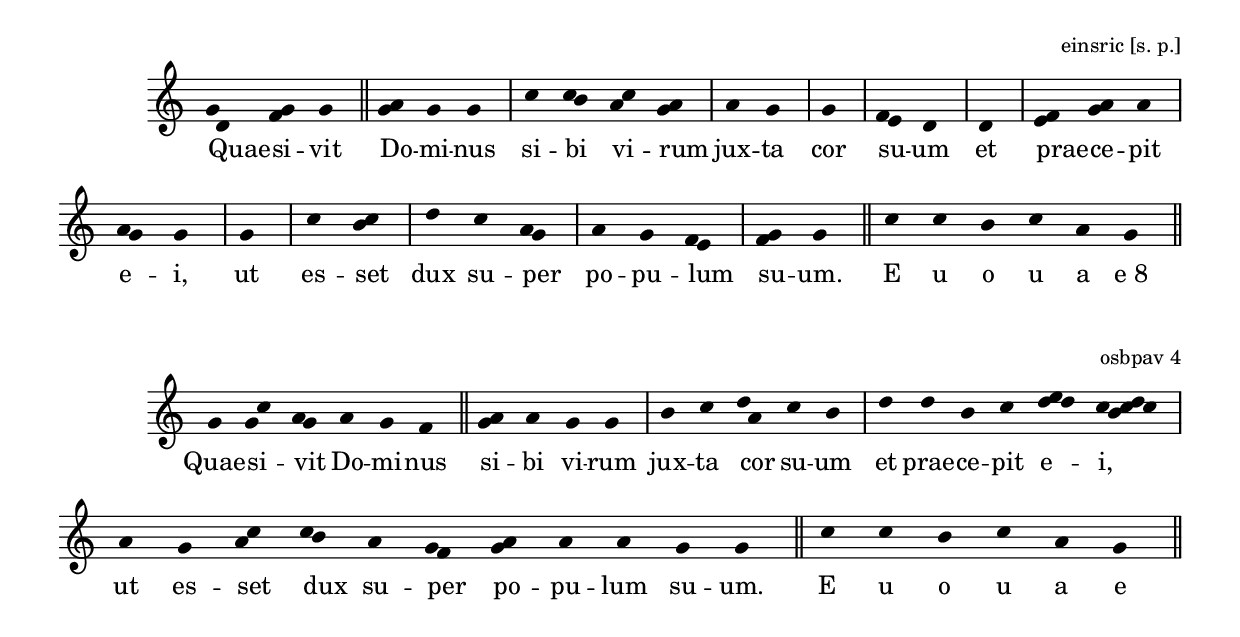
\version "2.19.32"

\include "../lib/synopsis.ily"

\score {
  \transpose c c' {
    \plainchant
    \melisma { g4 d } \melisma { f g } g \bar "||" \melisma { g a } g g \bar "|" c' \melisma { c' b }
    \melisma { a c' } \melisma { g a } \bar "|" a g \bar "|" g \bar "|" \melisma { f e } d \bar "|"
    d \bar "|" \melisma { e f } \melisma { g a } a \bar "|" \melisma { a g } g \bar "|"
    g \bar "|" c' \melisma { b c' } \bar "|" d'
    c' \melisma { a g } \bar "|" a g \melisma { f e } \bar "|" \melisma { f g } g \bar "||"
    c' c' b c' a g \bar "||"
  }
  \addlyrics {
    Quae -- si -- vit Do -- mi -- nus si -- bi
    vi -- rum jux -- ta cor su -- um
    et prae -- ce -- pit e -- i,
    ut es -- set dux
    su -- per po -- pu -- lum su -- um.
    E u o u a "e 8"
  }
  \header {
    quid = "antiphona"
    fontes = "einsric [s. p.]"
  }
}

\score {
  \transpose c c' {
    \plainchant
    g4 \melisma { g c' } \melisma { a g } a g f \bar "||"
    \melisma { g a } a g g \bar "|"
    b c' \melisma { d' a } c' b \bar "|"
    d' d' b c' \melisma { d' e' d' } \melisma { c' b c' d' c' } \bar "|"
    a g \melisma { a c' } \melisma { c' b }
    a \melisma { g f } \melisma { g a } a a g g \bar "||"
    c' c' b c' a g \bar "||"
  }
  \addlyrics {
    Quae -- si -- vit Do -- mi -- nus
    si -- bi vi -- rum
    jux -- ta cor su -- um
    et prae -- ce -- pit e -- i,
    ut es -- set dux
    su -- per po -- pu -- lum su -- um.
    E u o u a e
  }
  \header {
    quid = "antiphona"
    fontes = "osbpav 4"
  }
}

%{
\melisma {}
\score {
  \transpose c c' {
    \plainchant

  }
  \addlyrics {

  }
  \header {
    fontes = ""
  }
}
%}